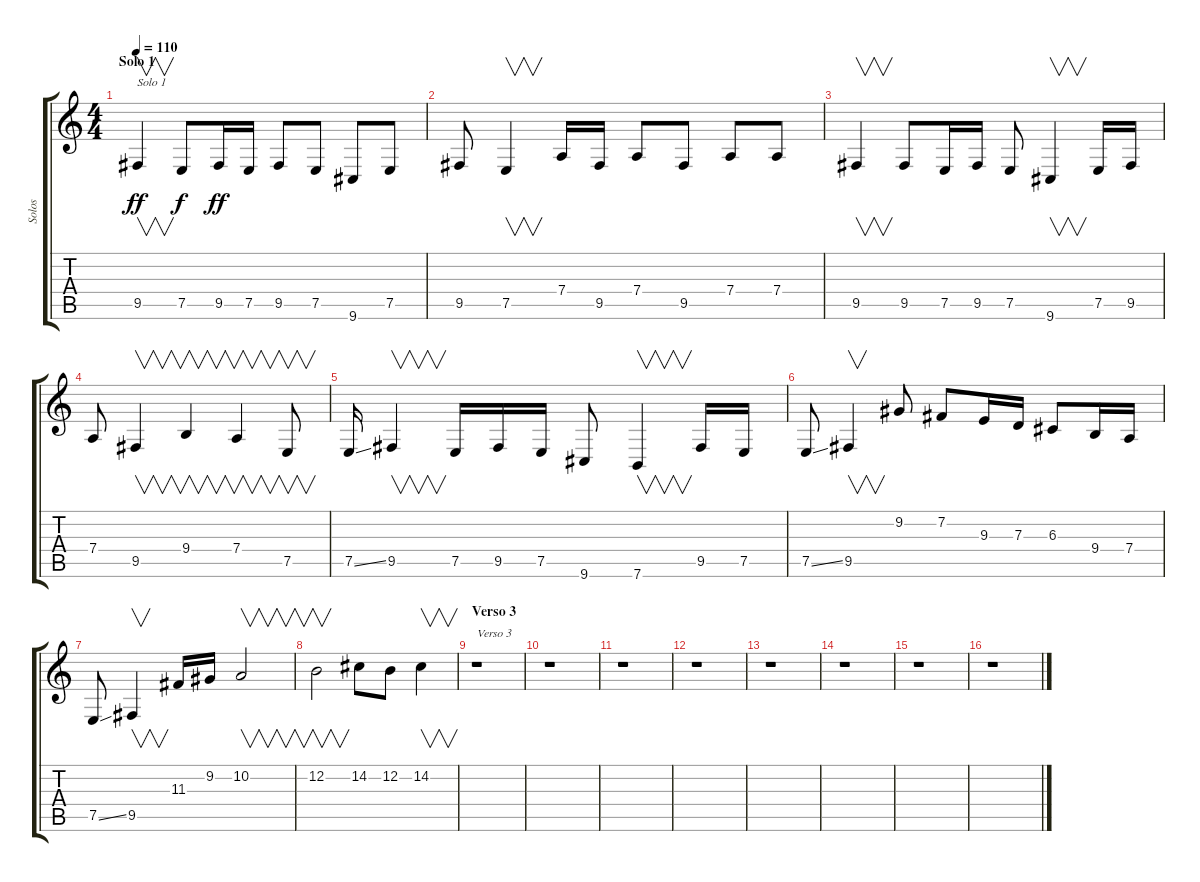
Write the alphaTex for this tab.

\track ("Solos" "Solos") {instrument rockorgan}
\staff {score tabs}
\tuning (E4 B3 G3 D3 A2 E2) {hide}
\ts (4 4)
\section ("" "Solo 1")
\tempo 110
\clef g2
\ks c
9.5.4{v txt "Solo 1" dy ff} 7.5.8{dy f} 9.5.16{dy ff} 7.5.16 9.5.8 7.5.8 9.6.8 7.5.8 |
9.5.8 7.5.4{v} 7.4.16 9.5.16 7.4.8 9.5.8 7.4.8 7.4.8 |
9.5.4{v} 9.5.8 7.5.16 9.5.16 7.5.8 9.6.4{v} 7.5.16 9.5.16 |
7.4.8 9.5.4{v} 9.4.4{v} 7.4.4{v} 7.5.8{v} |
7.5{ss}.16 9.5.4{v} 7.5.16 9.5.16 7.5.16 9.6.8 7.6.4{v} 9.5.16 7.5.16 |
7.5{ss}.8 9.5.4{v} 9.2.8 7.2.8 9.3.16 7.3.16 6.3.8 9.4.16 7.4.16 |
7.5{ss}.8 9.5.4{v} 11.3.16 9.2.16 10.2.2{v} |
12.2.2{v} 14.2.8 12.2.8 14.2.4{v} |
\section ("" "Verso 3")
r.1{txt "Verso 3"} |
r.1 |
r.1 |
r.1 |
r.1 |
r.1 |
r.1 |
r.1
